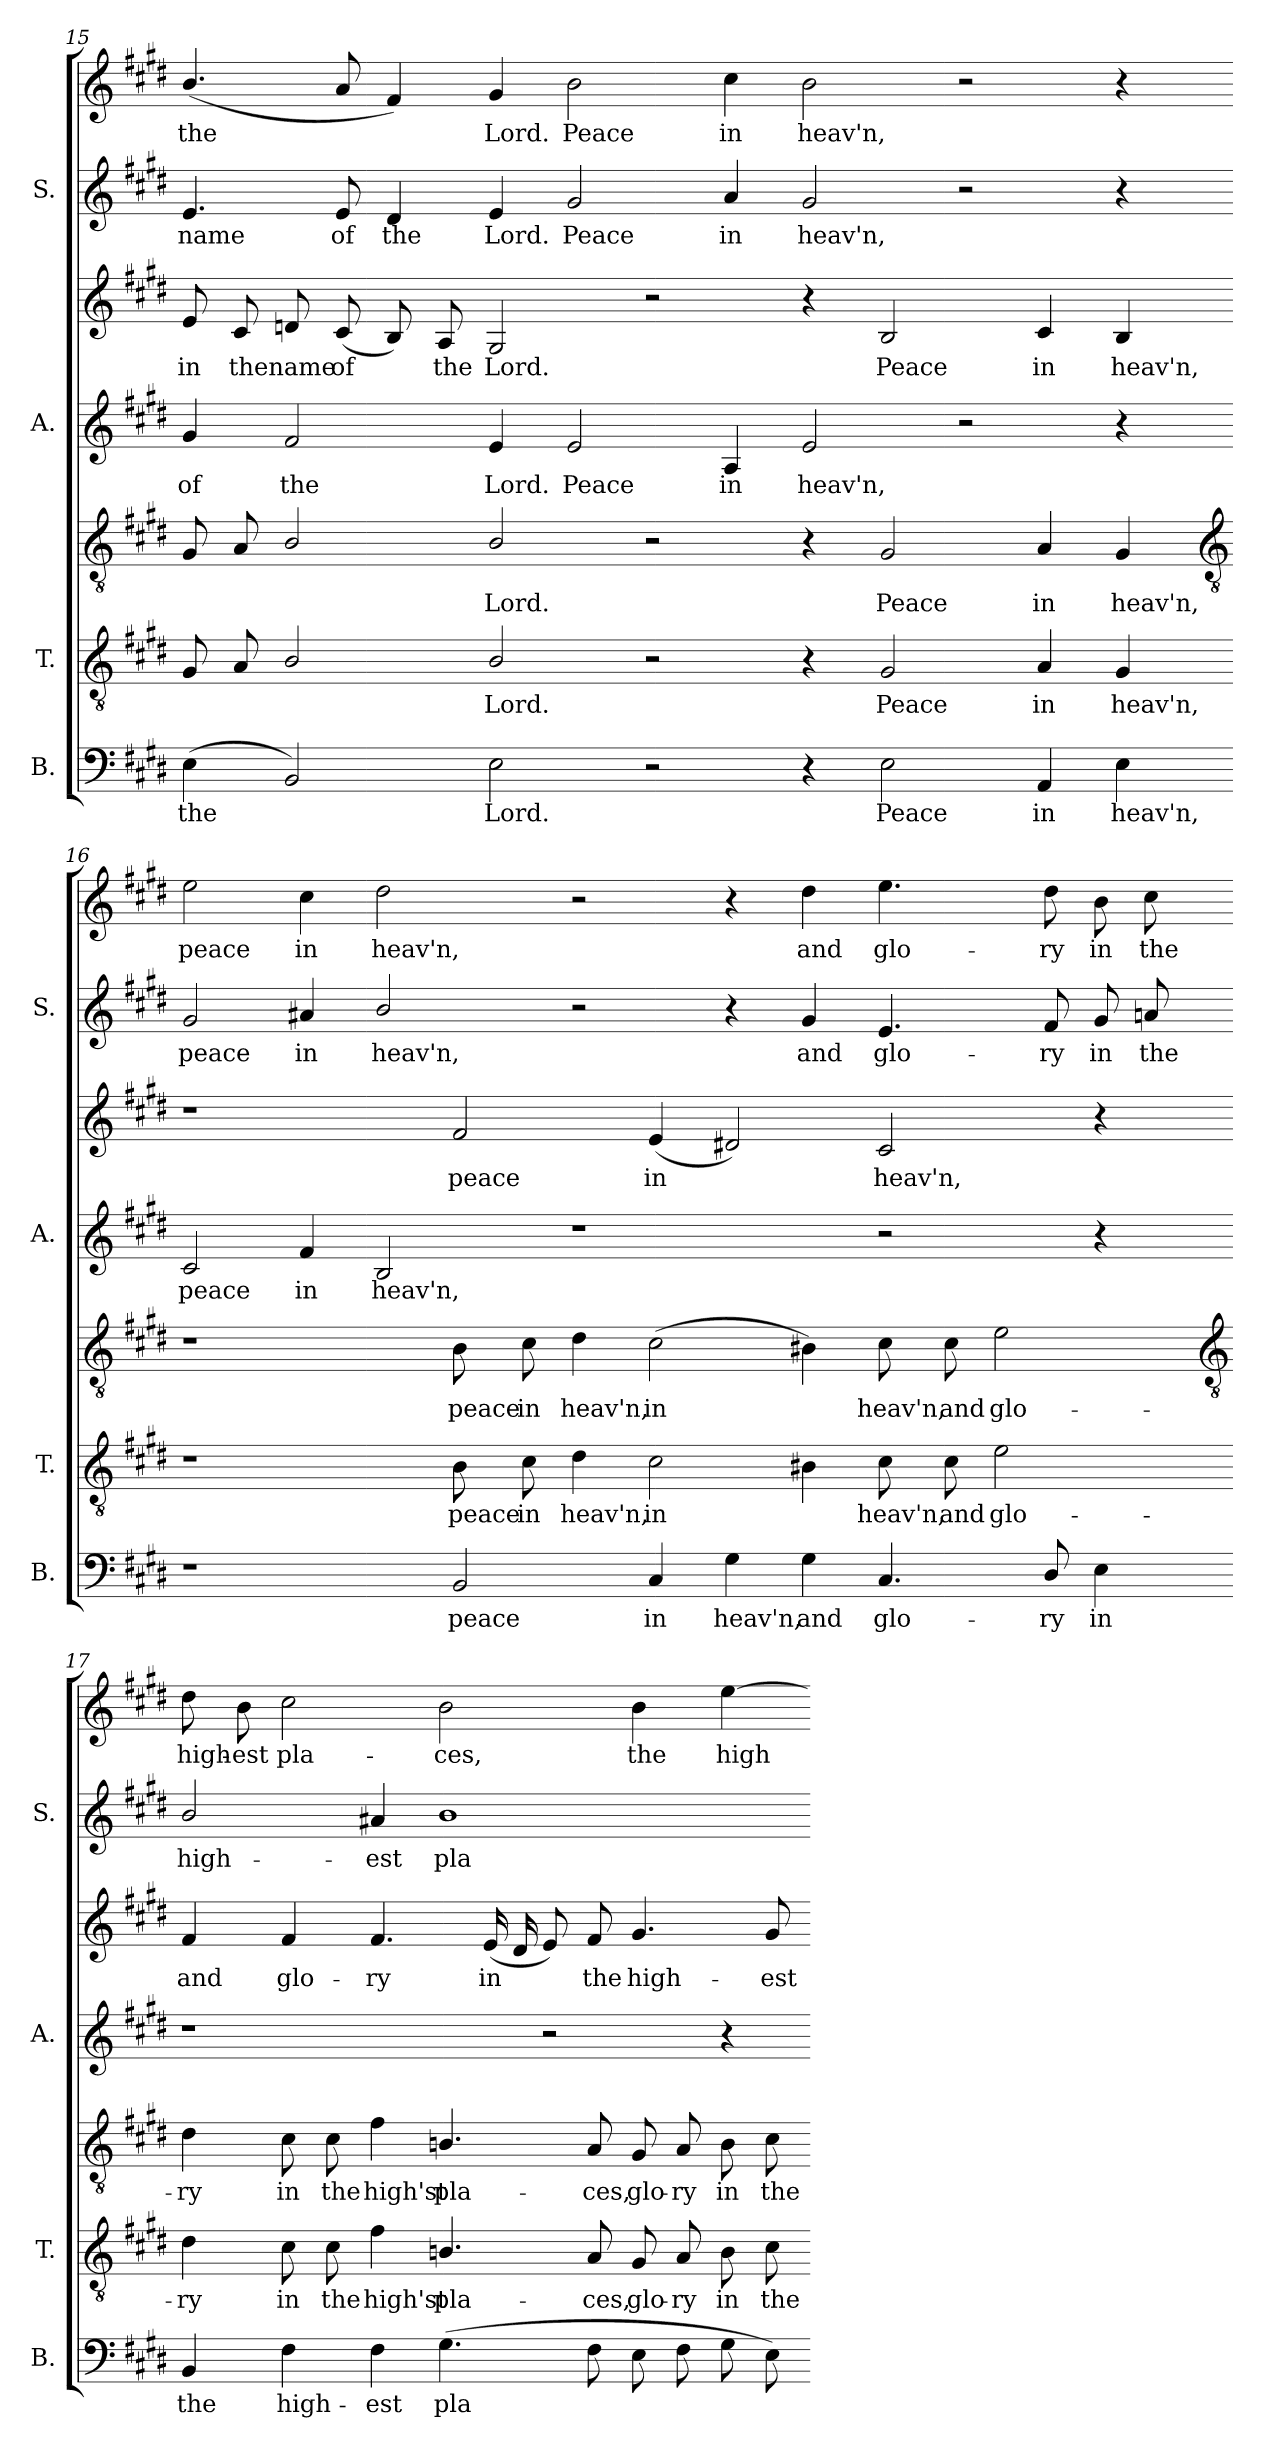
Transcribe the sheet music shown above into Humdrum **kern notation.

**kern	**text	**kern	**text	**kern	**text	**kern	**text	**kern	**text	**kern	**text	**kern	**text
*part4	*part4	*part3	*part3	*part3	*part3	*part2	*part2	*part2	*part2	*part1	*part1	*part1	*part1
*staff7	*staff7	*staff6	*staff6	*staff5	*staff5	*staff4	*staff4	*staff3	*staff3	*staff2	*staff2	*staff1	*staff1
*I"B.	*	*I"T.	*	*	*	*I"A.	*	*	*	*I"S.	*	*	*
*I'B.	*	*I'T.	*	*	*	*I'A.	*	*	*	*I'S.	*	*	*
!!LO:LB:g=z
*clefF4	*	*clefGv2	*	*clefGv2	*	*clefG2	*	*clefG2	*	*clefG2	*	*clefG2	*
*k[f#c#g#d#]	*	*k[f#c#g#d#]	*	*k[f#c#g#d#]	*	*k[f#c#g#d#]	*	*k[f#c#g#d#]	*	*k[f#c#g#d#]	*	*k[f#c#g#d#]	*
*E:	*	*E:	*	*E:	*	*E:	*	*E:	*	*E:	*	*E:	*
=15	=15	=15	=15	=15	=15	=15	=15	=15	=15	=15	=15	=15	=15
!	!LO:LY:b	!	!	!	!	!	!LO:LY:b	!	!LO:LY:b	!	!LO:LY:b	!	!LO:LY:b
(>4E	the	8G#	.	8G#	.	4g#	of	8e	in	4.e	name	(<4.b/	the
!	!	!	!	!	!	!	!	!	!LO:LY:b	!	!	!	!
.	.	8A	.	8A	.	.	.	8c#	the	.	.	.	.
!	!	!	!	!	!	!	!LO:LY:b	!	!LO:LY:b	!	!	!	!
2BB)	.	2B/	.	2B/	.	2f#	the	8dn	name	.	.	.	.
!	!	!	!	!	!	!	!	!	!LO:LY:b	!	!LO:LY:b	!	!
.	.	.	.	.	.	.	.	(<8c#	of	8e	of	8a	.
!	!	!	!	!	!	!	!	!	!	!	!LO:LY:b	!	!
.	.	.	.	.	.	.	.	8B)	.	4d#	the	4f#)	.
!	!	!	!	!	!	!	!	!	!LO:LY:b	!	!	!	!
.	.	.	.	.	.	.	.	8A	the	.	.	.	.
!	!LO:LY:b	!	!LO:LY:b	!	!LO:LY:b	!	!LO:LY:b	!	!LO:LY:b	!	!LO:LY:b	!	!LO:LY:b
2E	Lord.	2B/	Lord.	2B/	Lord.	4e	Lord.	2G#	Lord.	4e	Lord.	4g#	Lord.
!	!	!	!	!	!	!	!LO:LY:b	!	!	!	!LO:LY:b	!	!LO:LY:b
.	.	.	.	.	.	2e	Peace	.	.	2g#	Peace	2b	Peace
2r	.	2r	.	2r	.	.	.	2r	.	.	.	.	.
!	!	!	!	!	!	!	!LO:LY:b	!	!	!	!LO:LY:b	!	!LO:LY:b
.	.	.	.	.	.	4A	in	.	.	4a	in	4cc#	in
!	!	!	!	!	!	!	!LO:LY:b	!	!	!	!LO:LY:b	!	!LO:LY:b
4r	.	4r	.	4r	.	2e	heav'n,	4r	.	2g#	heav'n,	2b	heav'n,
!	!LO:LY:b	!	!LO:LY:b	!	!LO:LY:b	!	!	!	!LO:LY:b	!	!	!	!
2E	Peace	2G#	Peace	2G#	Peace	.	.	2B	Peace	.	.	.	.
.	.	.	.	.	.	2r	.	.	.	2r	.	2r	.
!	!LO:LY:b	!	!LO:LY:b	!	!LO:LY:b	!	!	!	!LO:LY:b	!	!	!	!
4AA	in	4A	in	4A	in	.	.	4c#	in	.	.	.	.
!	!LO:LY:b	!	!LO:LY:b	!	!LO:LY:b	!	!	!	!LO:LY:b	!	!	!	!
4E	heav'n,	4G#	heav'n,	4G#	heav'n,	4r	.	4B	heav'n,	4r	.	4r	.
!!LO:LB:g=z
=16-	=16-	=16-	=16-	=16-	=16-	=16-	=16-	=16-	=16-	=16-	=16-	=16-	=16-
*	*	*	*	*clefGv2	*	*	*	*	*	*	*	*	*
!	!	!	!	!	!	!	!LO:LY:b	!	!	!	!LO:LY:b	!	!LO:LY:b
1r	.	1r	.	1r	.	2c#	peace	1r	.	2g#	peace	2ee	peace
!	!	!	!	!	!	!	!LO:LY:b	!	!	!	!LO:LY:b	!	!LO:LY:b
.	.	.	.	.	.	4f#	in	.	.	4a#X	in	4cc#	in
!	!	!	!	!	!	!	!LO:LY:b	!	!	!	!LO:LY:b	!	!LO:LY:b
.	.	.	.	.	.	2B	heav'n,	.	.	2b/	heav'n,	2dd#	heav'n,
!	!LO:LY:b	!	!LO:LY:b	!	!LO:LY:b	!	!	!	!LO:LY:b	!	!	!	!
2BB	peace	8B	peace	8B	peace	.	.	2f#	peace	.	.	.	.
!	!	!	!LO:LY:b	!	!LO:LY:b	!	!	!	!	!	!	!	!
.	.	8c#	in	8c#	in	.	.	.	.	.	.	.	.
!	!	!	!LO:LY:b	!	!LO:LY:b	!	!	!	!	!	!	!	!
.	.	4d#	heav'n,	4d#	heav'n,	1r	.	.	.	2r	.	2r	.
!	!LO:LY:b	!	!LO:LY:b	!	!LO:LY:b	!	!	!	!LO:LY:b	!	!	!	!
4C#	in	2c#	in	(>2c#	in	.	.	(<4e	in	.	.	.	.
!	!LO:LY:b	!	!	!	!	!	!	!	!	!	!	!	!
4G#	heav'n,	.	.	.	.	.	.	2d#)	.	4r	.	4r	.
!	!LO:LY:b	!	!	!	!	!	!	!	!	!	!LO:LY:b	!	!LO:LY:b
4G#	and	4B#X	.	4B#X)	.	.	.	.	.	4g#	and	4dd#	and
!	!LO:LY:b	!	!LO:LY:b	!	!LO:LY:b	!	!	!	!LO:LY:b	!	!LO:LY:b	!	!LO:LY:b
4.C#	glo-	8c#	heav'n,	8c#	heav'n,	2r	.	2c#	heav'n,	4.e	glo-	4.ee	glo-
!	!	!	!LO:LY:b	!	!LO:LY:b	!	!	!	!	!	!	!	!
.	.	8c#	and	8c#	and	.	.	.	.	.	.	.	.
!	!	!	!LO:LY:b	!	!LO:LY:b	!	!	!	!	!	!	!	!
.	.	2e	glo-	2e	glo-	.	.	.	.	.	.	.	.
!	!LO:LY:b	!	!	!	!	!	!	!	!	!	!LO:LY:b	!	!LO:LY:b
8D#/	-ry	.	.	.	.	.	.	.	.	8f#	-ry	8dd#	-ry
!	!LO:LY:b	!	!	!	!	!	!	!	!	!	!LO:LY:b	!	!LO:LY:b
4E	in	.	.	.	.	4r	.	4r	.	8g#	in	8b	in
!	!	!	!	!	!	!	!	!	!	!	!LO:LY:b	!	!LO:LY:b
.	.	.	.	.	.	.	.	.	.	8an	the	8cc#	the
!!LO:LB:g=z
=17-	=17-	=17-	=17-	=17-	=17-	=17-	=17-	=17-	=17-	=17-	=17-	=17-	=17-
*	*	*	*	*clefGv2	*	*	*	*	*	*	*	*	*
!	!LO:LY:b	!	!LO:LY:b	!	!LO:LY:b	!	!	!	!LO:LY:b	!	!LO:LY:b	!	!LO:LY:b
4BB	the	4d#	-ry	4d#	-ry	1r	.	4f#	and	2b/	high-	8dd#	high-
!	!	!	!	!	!	!	!	!	!	!	!	!	!LO:LY:b
.	.	.	.	.	.	.	.	.	.	.	.	8b	-est
!	!LO:LY:b	!	!LO:LY:b	!	!LO:LY:b	!	!	!	!LO:LY:b	!	!	!	!LO:LY:b
4F#	high-	8c#	in	8c#	in	.	.	4f#	glo-	.	.	2cc#	pla-
!	!	!	!LO:LY:b	!	!LO:LY:b	!	!	!	!	!	!	!	!
.	.	8c#	the	8c#	the	.	.	.	.	.	.	.	.
!	!LO:LY:b	!	!LO:LY:b	!	!LO:LY:b	!	!	!	!LO:LY:b	!	!LO:LY:b	!	!
4F#	-est	4f#	high'st	4f#	high'st	.	.	4.f#	-ry	4a#X	-est	.	.
!	!LO:LY:b	!	!LO:LY:b	!	!LO:LY:b	!	!	!	!	!	!LO:LY:b	!	!LO:LY:b
(>4.G#	pla	4.B/	pla-	4.B/	pla-	.	.	.	.	1b	pla-	2b	-ces,
!	!	!	!	!	!	!	!	!	!LO:LY:b	!	!	!	!
.	.	.	.	.	.	.	.	(<16e	in	.	.	.	.
.	.	.	.	.	.	.	.	16d#	.	.	.	.	.
.	.	.	.	.	.	2r	.	8e)	.	.	.	.	.
!	!	!	!LO:LY:b	!	!LO:LY:b	!	!	!	!LO:LY:b	!	!	!	!
8F#	.	8A	-ces,	8A	-ces,	.	.	8f#	the	.	.	.	.
!	!	!	!LO:LY:b	!	!LO:LY:b	!	!	!	!LO:LY:b	!	!	!	!LO:LY:b
8E	.	8G#	glo-	8G#	glo-	.	.	4.g#	high-	.	.	4b	the
!	!	!	!LO:LY:b	!	!LO:LY:b	!	!	!	!	!	!	!	!
8F#	.	8A	-ry	8A	-ry	.	.	.	.	.	.	.	.
!	!	!	!LO:LY:b	!	!LO:LY:b	!	!	!	!	!	!	!	!LO:LY:b
8G#	.	8B	in	8B	in	4r	.	.	.	.	.	[4ee	high
!	!	!	!LO:LY:b	!	!LO:LY:b	!	!	!	!LO:LY:b	!	!	!	!
8E)	.	8c#	the	8c#	the	.	.	8g#	-est	.	.	.	.
=-	=-	=-	=-	=-	=-	=-	=-	=-	=-	=-	=-	=-	=-
*-	*-	*-	*-	*-	*-	*-	*-	*-	*-	*-	*-	*-	*-
